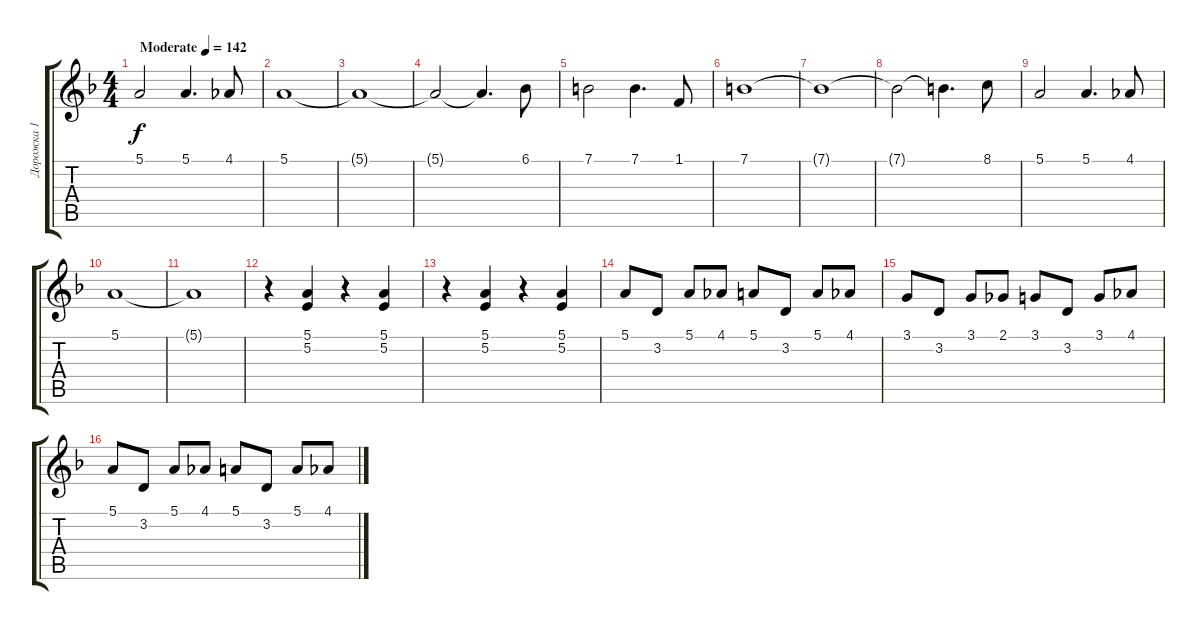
\track ("Дорожка 1" "Дорожка 1") {instrument acousticgrandpiano}
\staff {score tabs}
\tuning (E4 B3 G3 D3 A2 E2) {hide}
\ts (4 4)
\tempo (142 "Moderate")
\clef g2
\ks f
5.1.2{dy f instrument acousticgrandpiano} 5.1.4{d} 4.1.8 |
5.1.1 |
5.1{t}.1 |
5.1{t}.2 5.1{t}.4{d} 6.1.8 |
7.1.2 7.1.4{d} 1.1.8 |
7.1.1 |
7.1{t}.1 |
7.1{t}.2 7.1{t}.4{d} 8.1.8 |
5.1.2 5.1.4{d} 4.1.8 |
5.1.1 |
5.1{t}.1 |
r.4 (5.1 5.2).4 r.4 (5.1 5.2).4 |
r.4 (5.1 5.2).4 r.4 (5.1 5.2).4 |
5.1.8 3.2.8 5.1.8 4.1.8 5.1.8 3.2.8 5.1.8 4.1.8 |
3.1.8 3.2.8 3.1.8 2.1.8 3.1.8 3.2.8 3.1.8 4.1.8 |
5.1.8 3.2.8 5.1.8 4.1.8 5.1.8 3.2.8 5.1.8 4.1.8
